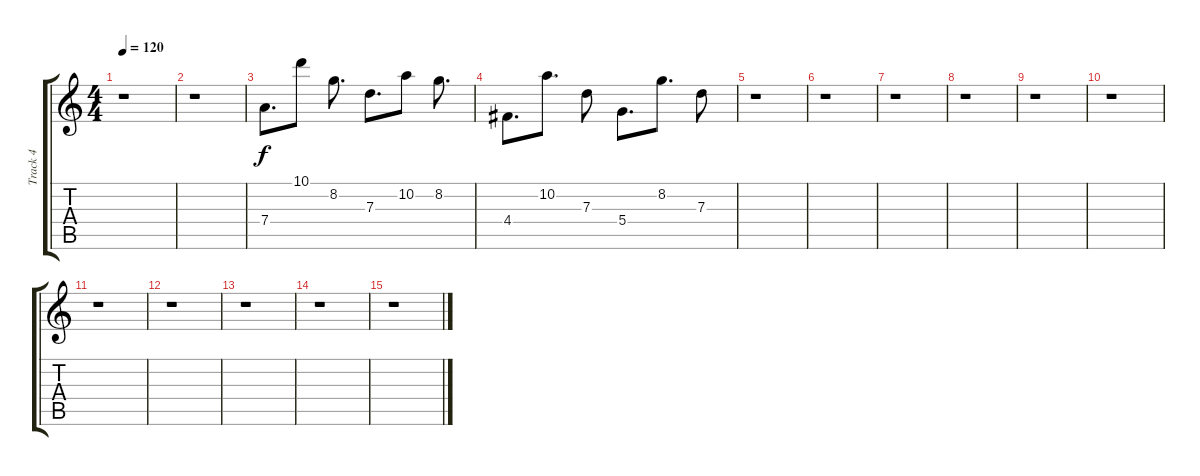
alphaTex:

\track ("Track 4" "Track 4") {instrument electricguitarjazz}
\staff {score tabs}
\tuning (E4 B3 G3 D3 A2 E2) {hide}
\ts (4 4)
\tempo 120
\clef g2
\ks c
r.1{dy f} |
r.1 |
7.4.8{d} 10.1.8 8.2.8{d} 7.3.8{d} 10.2.8 8.2.8{d} |
4.4.8{d} 10.2.8{d} 7.3.8 5.4.8{d} 8.2.8{d} 7.3.8 |
r.1 |
r.1 |
r.1 |
r.1 |
r.1 |
r.1 |
r.1 |
r.1 |
r.1 |
r.1 |
r.1
